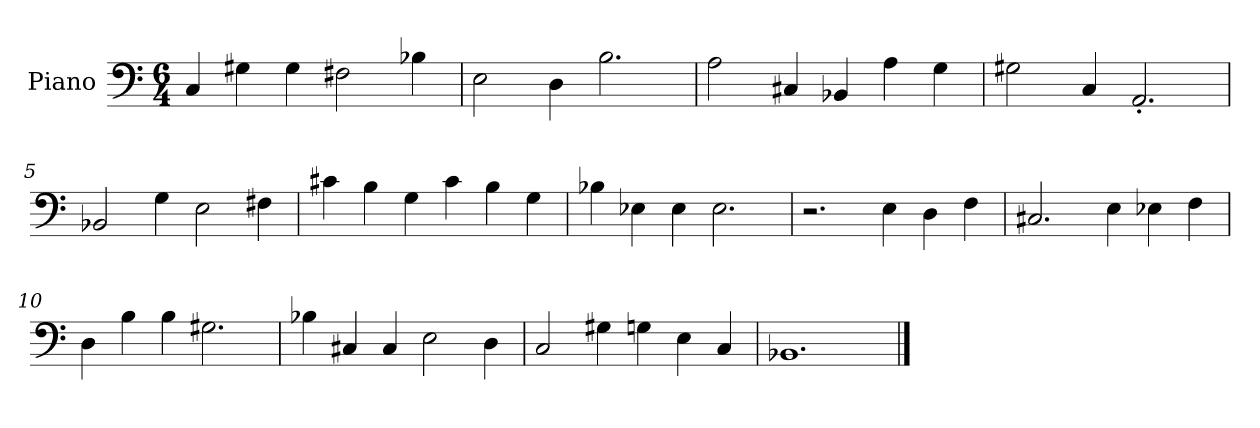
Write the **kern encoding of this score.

**kern
*part1
*staff1
*I"Piano
*I'Pno.
*clefF4
*k[]
*M6/4
*MM120
=1
4C/
4G#X\
4G#\
2F#X\
4B-X\
=2
2E\
4D\
2.B\
=3
2A\
4C#X/
4BB-X/
4A\
4G\
=4
2G#X\
4C/
2.AA'/
=5
2BB-X/
4G\
2E\
4F#X\
=6
4c#X\
4B\
4G\
4c#\
4B\
4G\
=7
4B-X\
4E-X\
4E-\
2.E-\
!!LO:LB:g=z
=8
2.r
4E\
4D\
4F\
=9
2.C#X/
4E\
4E-X\
4F\
=10
4D\
4B\
4B\
2.G#X\
=11
4B-X\
4C#X/
4C#/
2E\
4D\
=12
2C/
4G#X\
4Gn\
4E\
4C/
=13
1.BB-X
==
*-
